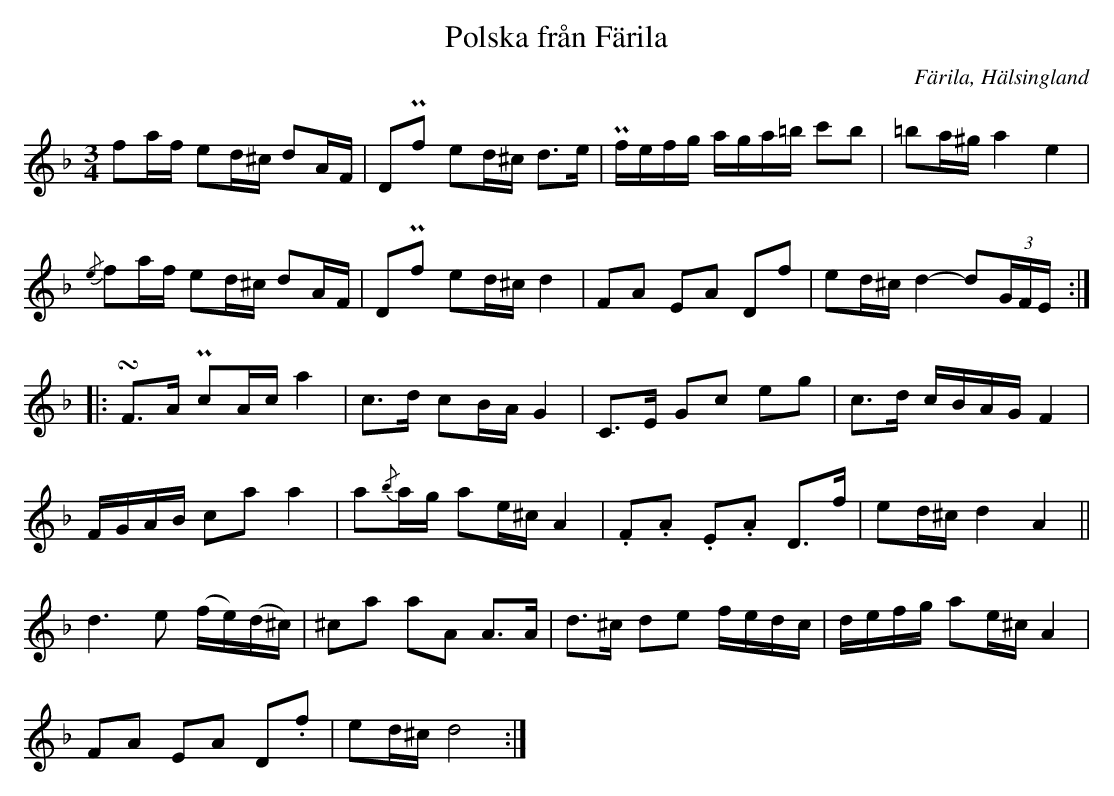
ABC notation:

X:1
T: Polska från Färila
O: Färila, Hälsingland
M: 3/4
L: 1/16
K: Dm
f2af e2d^c d2AF | D2Pf2 e2d^c d2>e2 | Pfefg aga=b c'2b2 | =b2a^g a4 e4 |
{/e}f2af e2d^c d2AF | D2Pf2 e2d^c d4 | F2A2 E2A2 D2f2 | e2d^c d4-d2(3GFE ::
!turn!F2>A2 Pc2Ac a4 | c2>d2 c2BA G4 | C2>E2 G2c2 e2g2 | c2>d2 cBAG F4 |
FGAB c2a2 a4 | a2{/b}ag a2e^c A4 | .F2.A2 .E2.A2 D2>f2 | e2d^c d4 A4 ||
d6e2 (fe)(d^c) | ^c2a2 a2A2 A2>A2 | d2>^c2 d2e2 fedc | defg a2e^c A4 |
F2A2 E2A2 D2.f2 | e2d^c d8 :|
